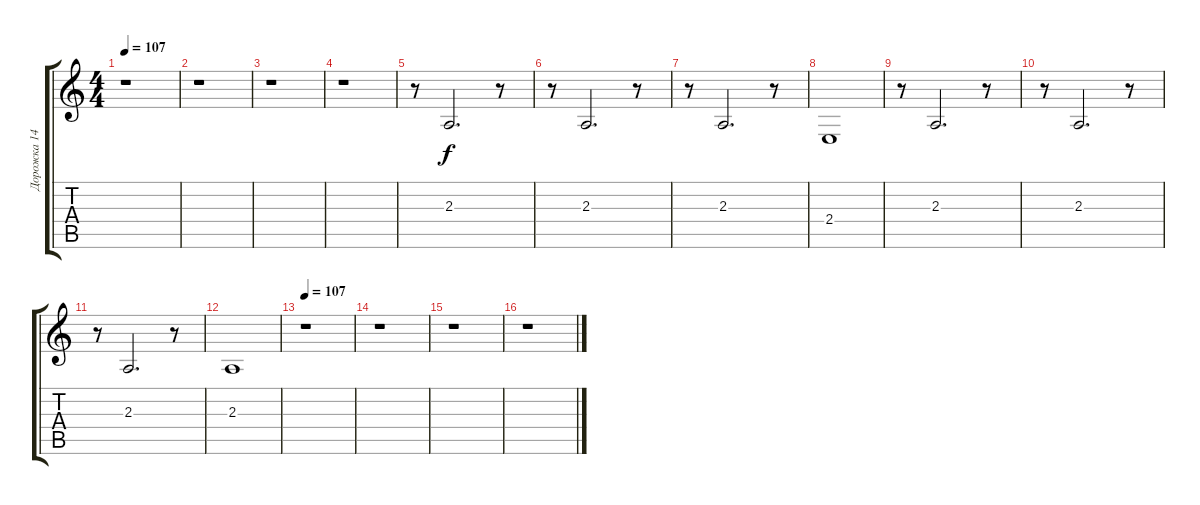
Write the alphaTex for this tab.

\track ("Дорожка 14" "Дорожка 14") {instrument stringensemble1}
\staff {score tabs}
\tuning (E4 B3 G3 D3 A2 E2) {hide}
\ts (4 4)
\tempo 107
\clef g2
\ks c
r.1{dy mp} |
r.1 |
r.1 |
r.1 |
r.8 2.3.2{d dy f} r.8 |
r.8 2.3.2{d} r.8 |
r.8 2.3.2{d} r.8 |
2.4.1 |
r.8 2.3.2{d} r.8 |
r.8 2.3.2{d} r.8 |
r.8 2.3.2{d} r.8 |
2.3.1 |
\tempo 107
r.1 |
r.1 |
r.1 |
r.1
